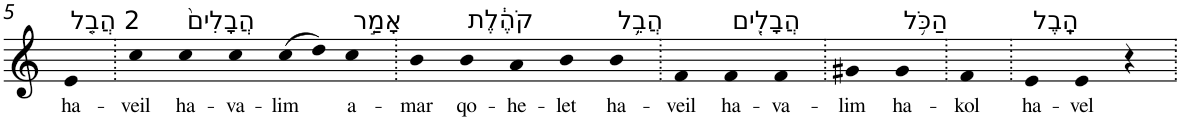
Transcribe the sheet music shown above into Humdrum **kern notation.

**kern	**text
*part1	*part1
*staff1	*staff1
*I"Piano	*
*I'Pno	*
!!LO:PB:g=z
*clefG2	*
*k[]	*
=5	=5
!LO:TX:a:t=2 הֲבֵ֤ל	!
!	!LO:LY:b
4e	ha-
=6.	=6.
!	!LO:LY:b
4cc	-veil
!LO:TX:a:t=הֲבָלִים֙	!
!	!LO:LY:b
4cc	ha-
!	!LO:LY:b
4cc	-va-
!	!LO:LY:b
(>8cc	-lim
8dd)	.
!LO:TX:a:t=אָמַ֣ר	!
!	!LO:LY:b
4cc	a-
=7.	=7.
!	!LO:LY:b
4b	-mar
!LO:TX:a:t=קֹהֶ֔לֶת	!
!	!LO:LY:b
4b	qo-
!	!LO:LY:b
4a	-he-
!	!LO:LY:b
4b	-let
!LO:TX:a:t=הֲבֵ֥ל	!
!	!LO:LY:b
4b	ha-
=8.	=8.
!	!LO:LY:b
4f	-veil
!LO:TX:a:t=הֲבָלִ֖ים	!
!	!LO:LY:b
4f	ha-
!	!LO:LY:b
4f	-va-
=9.	=9.
!	!LO:LY:b
4g#X	-lim
!LO:TX:a:t=הַכֹּ֥ל	!
!	!LO:LY:b
4g#	ha-
=10.	=10.
!	!LO:LY:b
4f	-kol
=11.	=11.
!LO:TX:a:t=הָֽבֶל	!
!	!LO:LY:b
4e	ha-
!	!LO:LY:b
4e	-vel
4r	.
=.	=.
*-	*-
